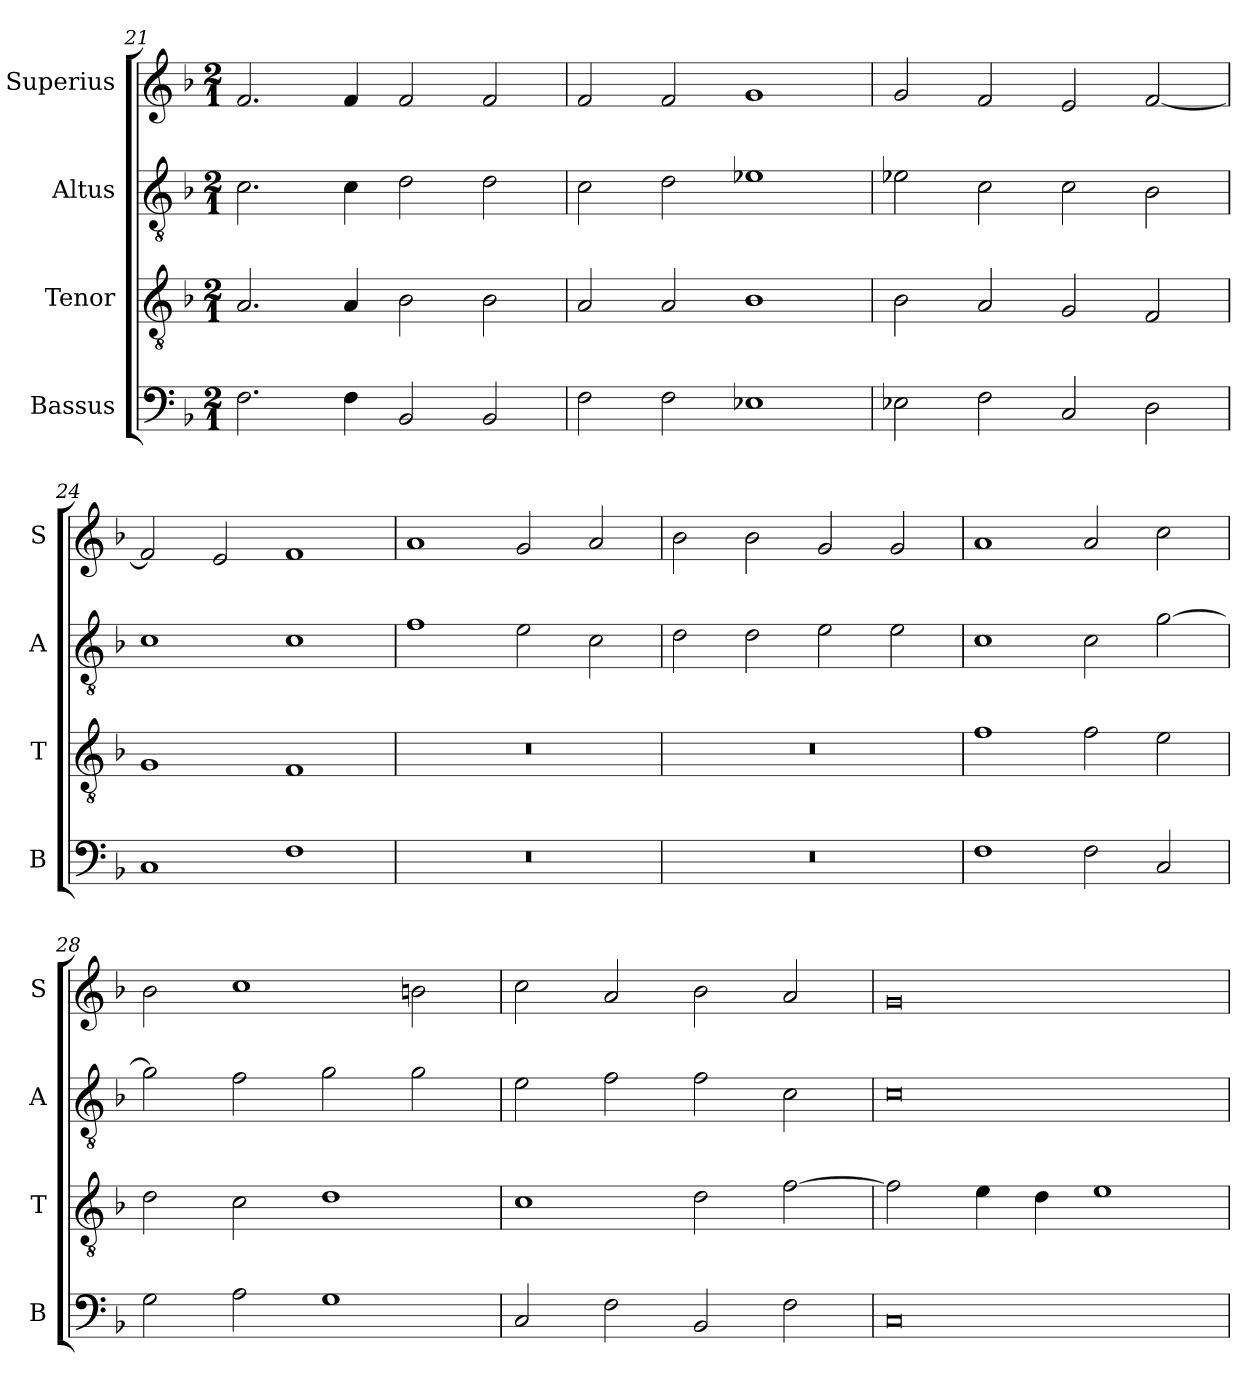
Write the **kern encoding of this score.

**kern	**kern	**kern	**kern
*part4	*part3	*part2	*part1
*staff4	*staff3	*staff2	*staff1
*I"Bassus	*I"Tenor	*I"Altus	*I"Superius
*I'B	*I'T	*I'A	*I'S
*clefF4	*clefGv2	*clefGv2	*clefG2
*k[b-]	*k[b-]	*k[b-]	*k[b-]
*F:	*F:	*F:	*F:
*M2/1	*M2/1	*M2/1	*M2/1
=21	=21	=21	=21
2.F	2.A	2.c	2.f
4F	4A	4c	4f
2BB-	2B-	2d	2f
2BB-	2B-	2d	2f
=22	=22	=22	=22
2F	2A	2c	2f
2F	2A	2d	2f
1E-X	1B-	1e-X	1g
=23	=23	=23	=23
2E-X	2B-	2e-X	2g
2F	2A	2c	2f
2C	2G	2c	2e
2D	2F	2B-	[2f
=24	=24	=24	=24
1C	1G	1c	2f]
.	.	.	2e
1F	1F	1c	1f
=25	=25	=25	=25
0r	0r	1f	1a
.	.	2e	2g
.	.	2c	2a
=26	=26	=26	=26
0r	0r	2d	2b-
.	.	2d	2b-
.	.	2e	2g
.	.	2e	2g
=27	=27	=27	=27
1F	1f	1c	1a
2F	2f	2c	2a
2C	2e	[2g	2cc
=28	=28	=28	=28
2G	2d	2g]	2b-
2A	2c	2f	1cc
1G	1d	2g	.
.	.	2g	2bn
=29	=29	=29	=29
2C	1c	2e	2cc
2F	.	2f	2a
2BB-	2d	2f	2b-
2F	[2f	2c	2a
=30	=30	=30	=30
0C	2f]	0c	0g
.	4e	.	.
.	4d	.	.
.	1e	.	.
=	=	=	=
*-	*-	*-	*-
